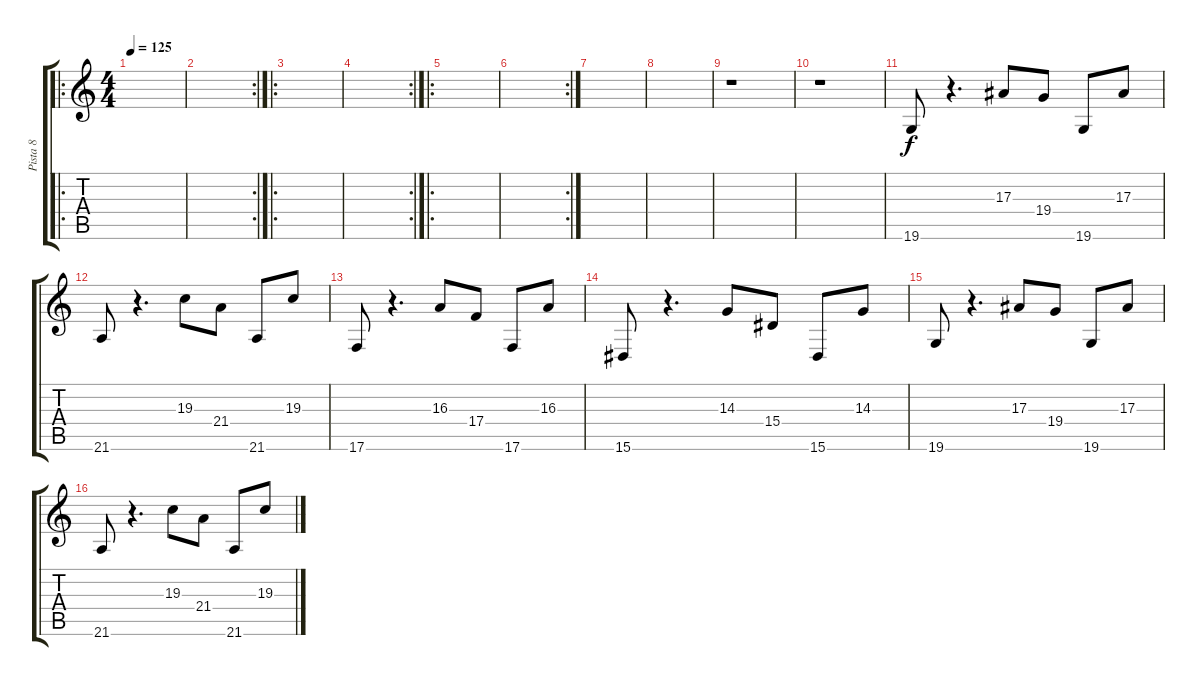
\track ("Pista 8" "Pista 8") {instrument koto}
\staff {score tabs}
\tuning (D4 A3 F3 C3 G2 C2) {hide}
\ro
\ts (4 4)
\tempo 125
\clef g2
\ks c
|
\rc 2
|
\ro
|
\rc 2
|
\ro
|
\rc 2
|
|
|
r.1 |
r.1 |
19.6.8 r.4{d} 17.3.8 19.4.8 19.6.8 17.3.8 |
21.6.8 r.4{d} 19.3.8 21.4.8 21.6.8 19.3.8 |
17.6.8 r.4{d} 16.3.8 17.4.8 17.6.8 16.3.8 |
15.6.8 r.4{d} 14.3.8 15.4.8 15.6.8 14.3.8 |
19.6.8 r.4{d} 17.3.8 19.4.8 19.6.8 17.3.8 |
21.6.8 r.4{d} 19.3.8 21.4.8 21.6.8 19.3.8
